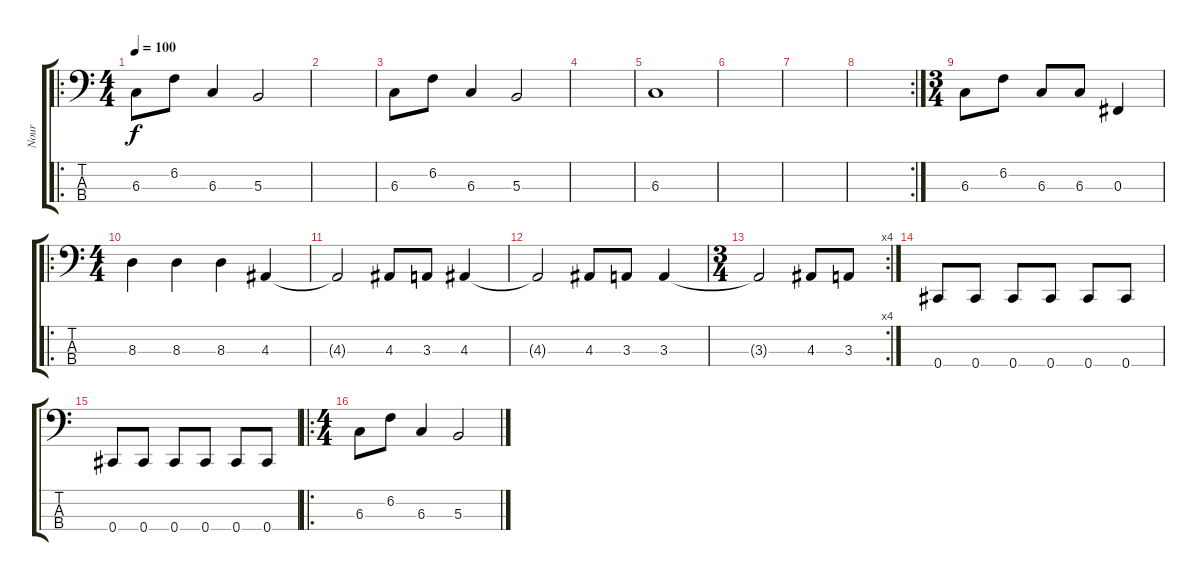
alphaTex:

\track ("Nour" "Nour") {instrument electricbassfinger}
\staff {score tabs}
\tuning (E2 B1 Gb1 Db1) {hide}
\ro
\ts (4 4)
\tempo 100
\clef f4
\ks c
6.3.8{dy f} 6.2.8 6.3.4 5.3.2 |
|
6.3.8 6.2.8 6.3.4 5.3.2 |
|
6.3.1 |
|
|
\rc 2
|
\ts (3 4)
6.3.8 6.2.8 6.3.8 6.3.8 0.3.4 |
\ro
\ts (4 4)
8.3.4 8.3.4 8.3.4 4.3.4 |
4.3{t}.2 4.3.8 3.3.8 4.3.4 |
4.3{t}.2 4.3.8 3.3.8 3.3.4 |
\rc 4
\ts (3 4)
3.3{t}.2 4.3.8 3.3.8 |
0.4.8 0.4.8 0.4.8 0.4.8 0.4.8 0.4.8 |
0.4.8 0.4.8 0.4.8 0.4.8 0.4.8 0.4.8 |
\ro
\ts (4 4)
6.3.8 6.2.8 6.3.4 5.3.2
